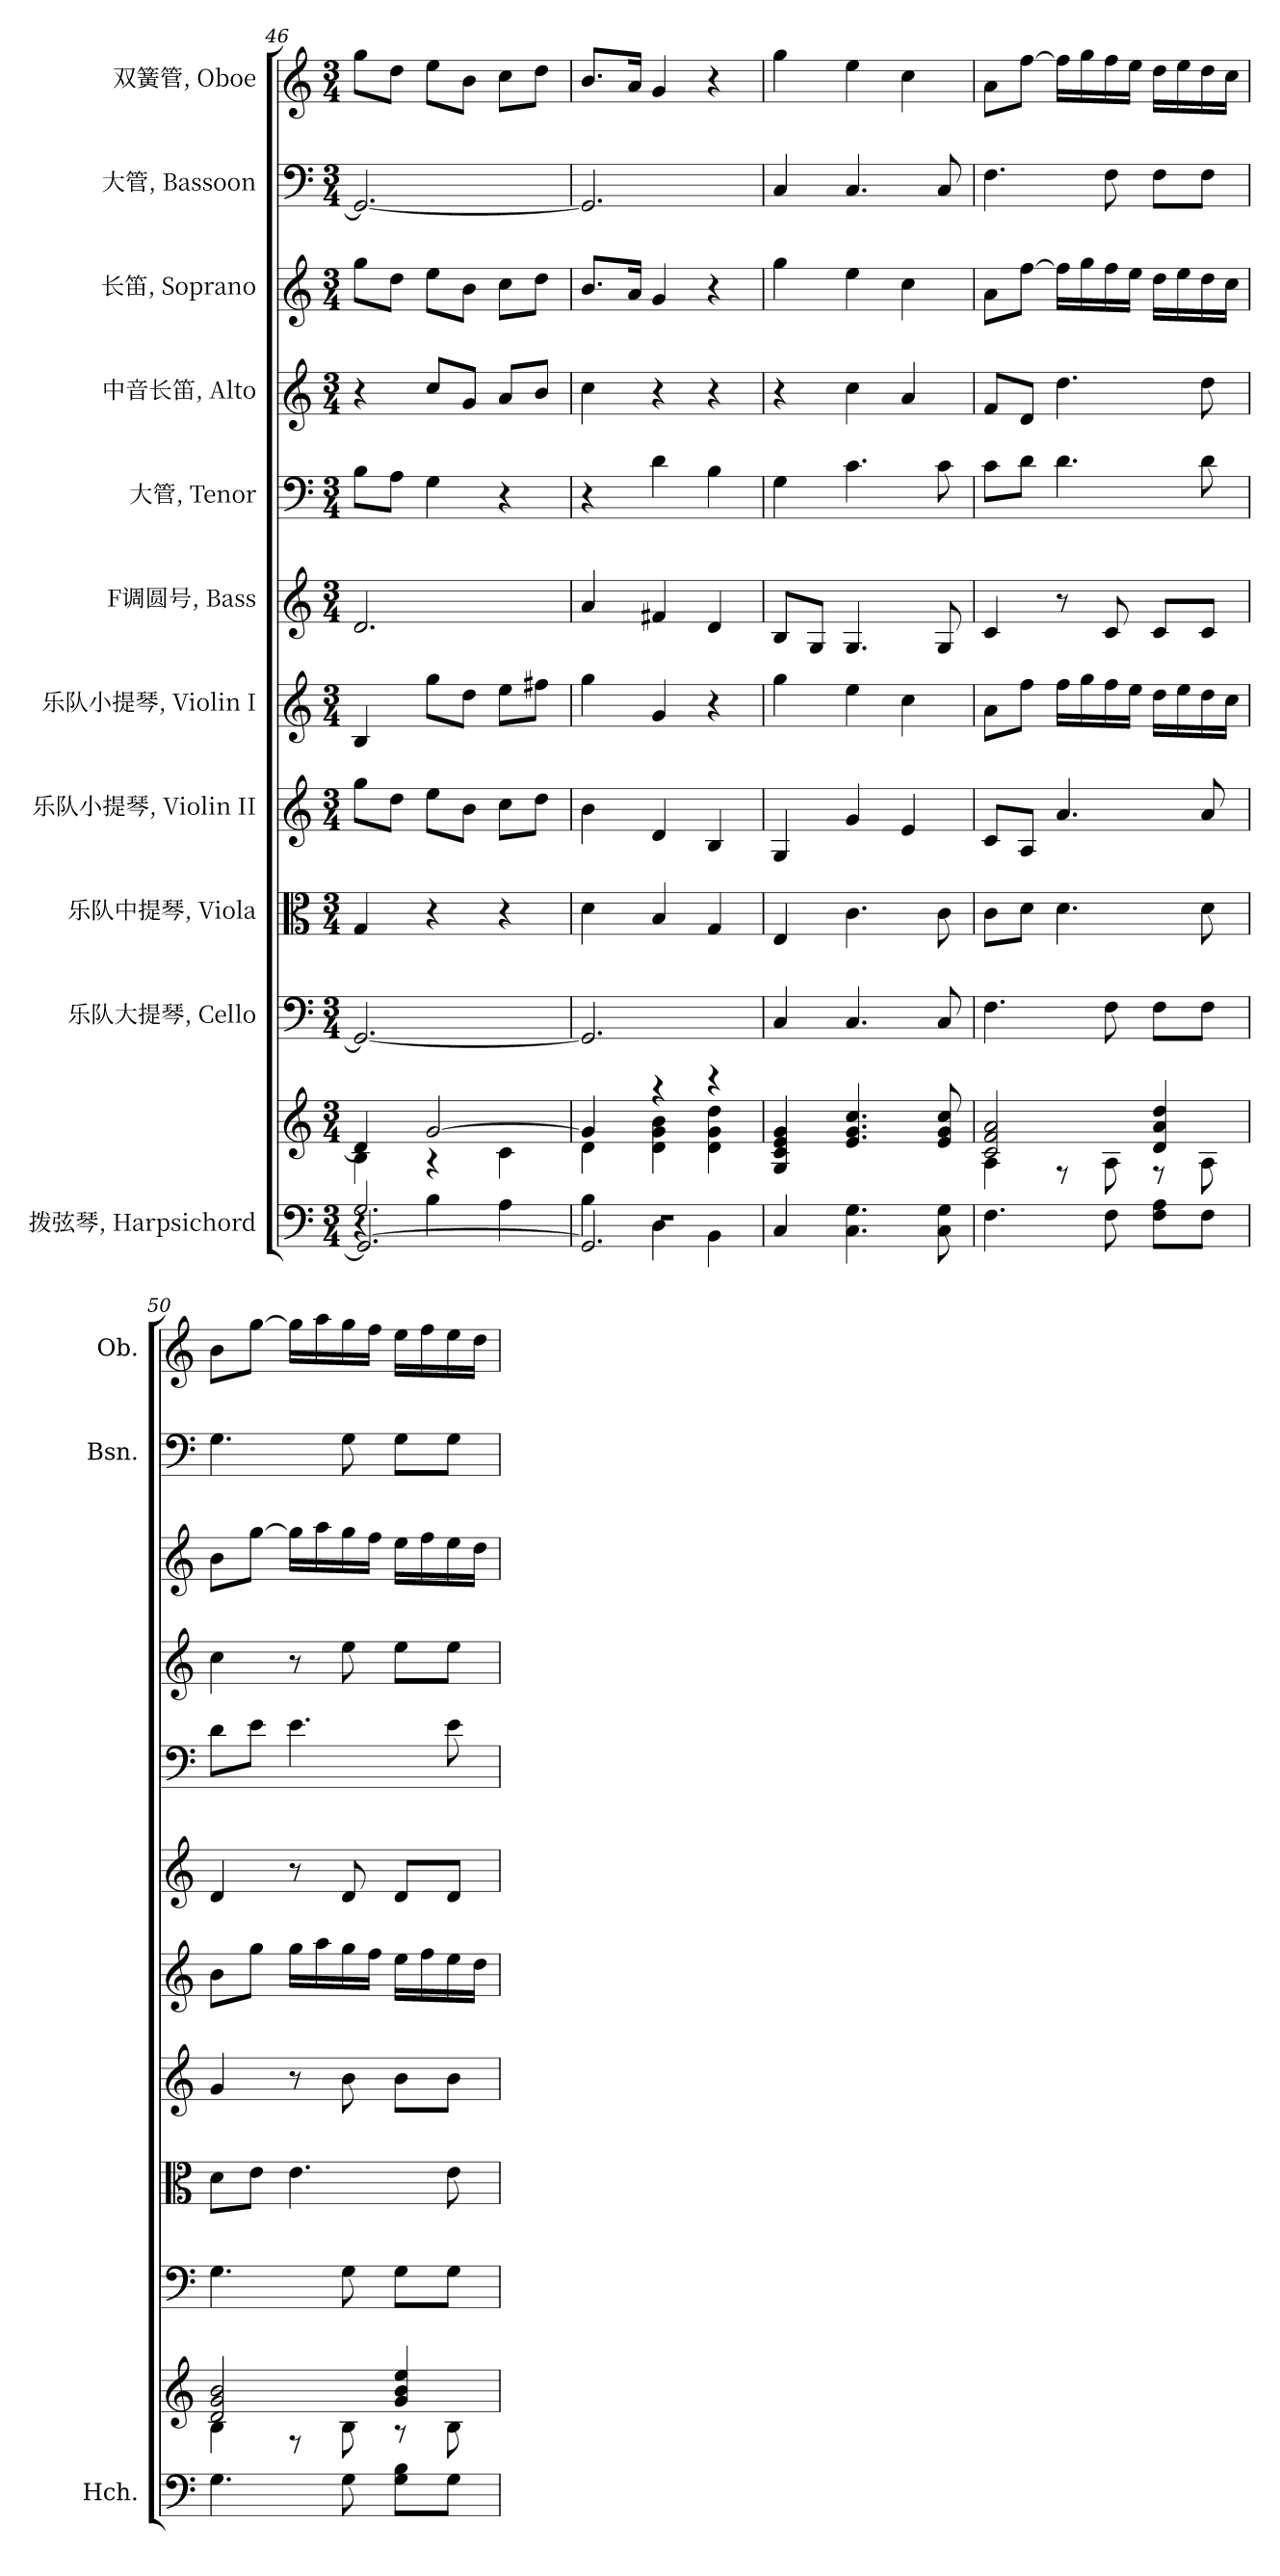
**kern	**kern	**kern	**kern	**kern	**kern	**kern	**kern	**kern	**kern	**kern	**kern
*part11	*part11	*part10	*part9	*part8	*part7	*part6	*part5	*part4	*part3	*part2	*part1
*staff12	*staff11	*staff10	*staff9	*staff8	*staff7	*staff6	*staff5	*staff4	*staff3	*staff2	*staff1
*I"拨弦琴, Harpsichord	*	*I"乐队大提琴, Cello	*I"乐队中提琴, Viola	*I"乐队小提琴, Violin II	*I"乐队小提琴, Violin I	*I"F调圆号, Bass	*I"大管, Tenor	*I"中音长笛, Alto	*I"长笛, Soprano	*I"大管, Bassoon	*I"双簧管, Oboe
*I'Hch.	*	*	*	*	*	*	*	*	*	*I'Bsn.	*I'Ob.
!!LO:PB:g=z
*clefF4	*clefG2	*clefF4	*clefC3	*clefG2	*clefG2	*clefG2	*clefF4	*clefG2	*clefG2	*clefF4	*clefG2
*	*	*	*	*	*	*ITrd4c7	*	*ITrd3c5	*	*	*
*k[]	*k[]	*k[]	*k[]	*k[]	*k[]	*k[b-]	*k[]	*k[f#]	*k[]	*k[]	*k[]
*M3/4	*M3/4	*M3/4	*M3/4	*M3/4	*M3/4	*M3/4	*M3/4	*M3/4	*M3/4	*M3/4	*M3/4
=46	=46	=46	=46	=46	=46	=46	=46	=46	=46	=46	=46
*^	*^	*	*	*	*	*	*	*	*	*	*
*	*^	*	*	*	*	*	*	*	*	*	*	*	*
2.G/	4r	2.GG/_	4d/]	4B\	2.GG/_	4G/	8gg\L	4B/	2.G/	8B\L	4r	8gg\L	2.GG/_	8gg\L
.	.	.	.	.	.	.	8dd\J	.	.	8A\J	.	8dd\J	.	8dd\J
.	4B\	.	[2g/	4r	.	4r	8ee\L	8gg\L	.	4G\	8g/L	8ee\L	.	8ee\L
.	.	.	.	.	.	.	8b\J	8dd\J	.	.	8d/J	8b\J	.	8b\J
.	4A\	.	.	4c\	.	4r	8cc\L	8ee\L	.	4r	8e/L	8cc\L	.	8cc\L
.	.	.	.	.	.	.	8dd\J	8ff#X\J	.	.	8f#/J	8dd\J	.	8dd\J
=47	=47	=47	=47	=47	=47	=47	=47	=47	=47	=47	=47	=47	=47	=47
2.r	4B\	2.GG/]	4g/]	4d\	2.GG/]	4d\	4b\	4gg\	4d/	4r	4g\	8.b/L	2.GG/]	8.b/L
.	.	.	.	.	.	.	.	.	.	.	.	16a/Jk	.	16a/Jk
.	4D\	.	4r	4d\ 4g\ 4b\	.	4B/	4d/	4g/	4Bn/	4d\	4r	4g/	.	4g/
.	4BB\	.	4r	4d\ 4g\ 4dd\	.	4G/	4B/	4r	4G/	4B\	4r	4r	.	4r
*v	*v	*v	*	*	*	*	*	*	*	*	*	*	*	*
*	*v	*v	*	*	*	*	*	*	*	*	*	*
=48	=48	=48	=48	=48	=48	=48	=48	=48	=48	=48	=48
4C/	4G/ 4c/ 4e/ 4g/	4C/	4E/	4G/	4gg\	8E/L	4G\	4r	4gg\	4C/	4gg\
.	.	.	.	.	.	8C/J	.	.	.	.	.
4.C\ 4.G\	4.e/ 4.g/ 4.cc/	4.C/	4.c\	4g/	4ee\	4.C/	4.c\	4g\	4ee\	4.C/	4ee\
.	.	.	.	4e/	4cc\	.	.	4e/	4cc\	.	4cc\
8C\ 8G\	8e/ 8g/ 8cc/	8C/	8c\	.	.	8C/	8c\	.	.	8C/	.
=49	=49	=49	=49	=49	=49	=49	=49	=49	=49	=49	=49
*	*^	*	*	*	*	*	*	*	*	*	*
4.F\	2c/ 2f/ 2a/	4A\	4.F\	8c\L	8c/L	8a\L	4F/	8c\L	8c/L	8a\L	4.F\	8a\L
.	.	.	.	8d\J	8A/J	8ff\J	.	8d\J	8A/J	[8ff\J	.	[8ff\J
.	.	8r	.	4.d\	4.a/	16ff\LL	8r	4.d\	4.a\	16ff\LL]	.	16ff\LL]
.	.	.	.	.	.	16gg\	.	.	.	16gg\	.	16gg\
8F\	.	8A\	8F\	.	.	16ff\	8F/	.	.	16ff\	8F\	16ff\
.	.	.	.	.	.	16ee\JJ	.	.	.	16ee\JJ	.	16ee\JJ
8F\ 8A\L	4d/ 4a/ 4dd/	8r	8F\L	.	.	16dd\LL	8F/L	.	.	16dd\LL	8F\L	16dd\LL
.	.	.	.	.	.	16ee\	.	.	.	16ee\	.	16ee\
8F\J	.	8A\	8F\J	8d\	8a/	16dd\	8F/J	8d\	8a\	16dd\	8F\J	16dd\
.	.	.	.	.	.	16cc\JJ	.	.	.	16cc\JJ	.	16cc\JJ
=50	=50	=50	=50	=50	=50	=50	=50	=50	=50	=50	=50	=50
4.G\	2d/ 2g/ 2b/	4B\	4.G\	8d\L	4g/	8b\L	4G/	8d\L	4g\	8b\L	4.G\	8b\L
.	.	.	.	8e\J	.	8gg\J	.	8e\J	.	[8gg\J	.	[8gg\J
.	.	8r	.	4.e\	8r	16gg\LL	8r	4.e\	8r	16gg\LL]	.	16gg\LL]
.	.	.	.	.	.	16aa\	.	.	.	16aa\	.	16aa\
8G\	.	8B\	8G\	.	8b\	16gg\	8G/	.	8b\	16gg\	8G\	16gg\
.	.	.	.	.	.	16ff\JJ	.	.	.	16ff\JJ	.	16ff\JJ
8G\ 8B\L	4g/ 4b/ 4ee/	8r	8G\L	.	8b\L	16ee\LL	8G/L	.	8b\L	16ee\LL	8G\L	16ee\LL
.	.	.	.	.	.	16ff\	.	.	.	16ff\	.	16ff\
8G\J	.	8B\	8G\J	8e\	8b\J	16ee\	8G/J	8e\	8b\J	16ee\	8G\J	16ee\
.	.	.	.	.	.	16dd\JJ	.	.	.	16dd\JJ	.	16dd\JJ
*	*v	*v	*	*	*	*	*	*	*	*	*	*
=	=	=	=	=	=	=	=	=	=	=	=
*-	*-	*-	*-	*-	*-	*-	*-	*-	*-	*-	*-
